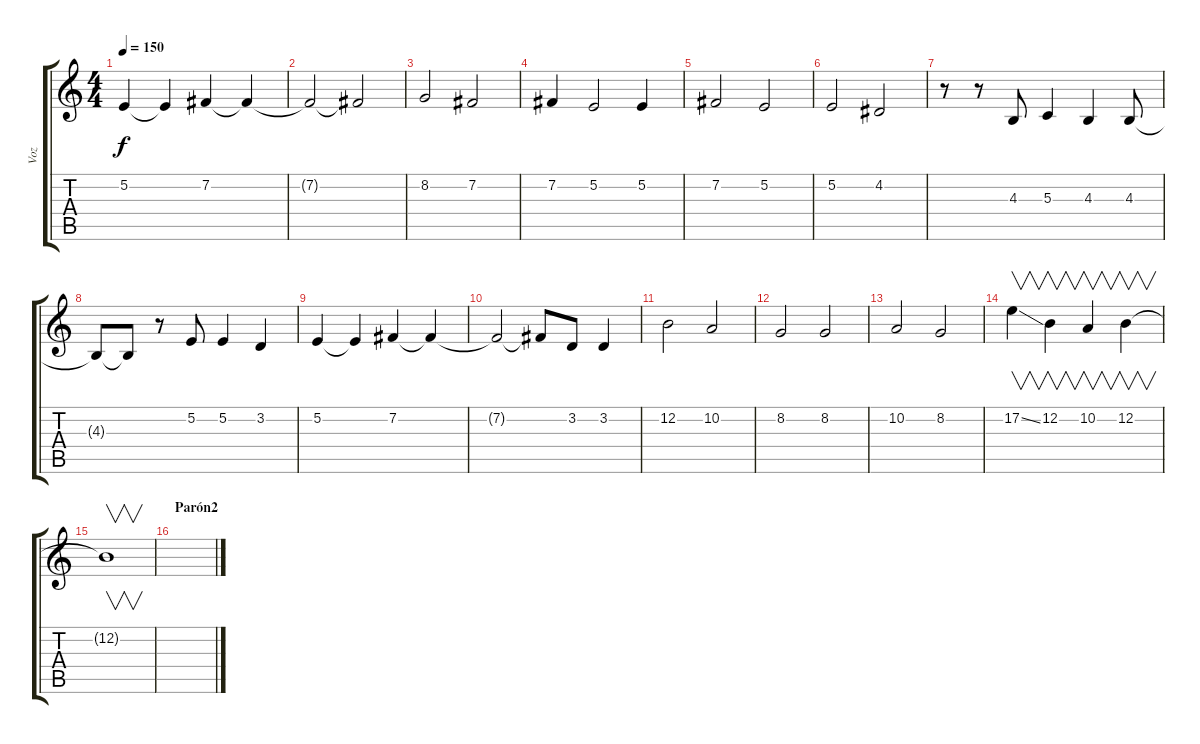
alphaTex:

\track ("Voz" "Voz") {instrument voiceoohs}
\staff {score tabs}
\tuning (E4 B3 G3 D3 A2 E2) {hide}
\ts (4 4)
\tempo 150
\clef g2
\ks c
5.2.4{dy f} 5.2{t}.4 7.2.4 7.2{t}.4 |
7.2{t}.2 7.2{t}.2 |
8.2.2 7.2.2 |
7.2.4 5.2.2 5.2.4 |
7.2.2 5.2.2 |
5.2.2 4.2.2 |
r.8 r.8 4.3.8 5.3.4 4.3.4 4.3.8 |
4.3{t}.8 4.3{t}.8 r.8 5.2.8 5.2.4 3.2.4 |
5.2.4 5.2{t}.4 7.2.4 7.2{t}.4 |
7.2{t}.2 7.2{t}.8 3.2.8 3.2.4 |
12.2.2 10.2.2 |
8.2.2 8.2.2 |
10.2.2 8.2.2 |
17.2{ss}.4{v} 12.2.4{v} 10.2.4{v} 12.2.4{v} |
12.2{t}.1{v} |
\section ("" "Parón2")
